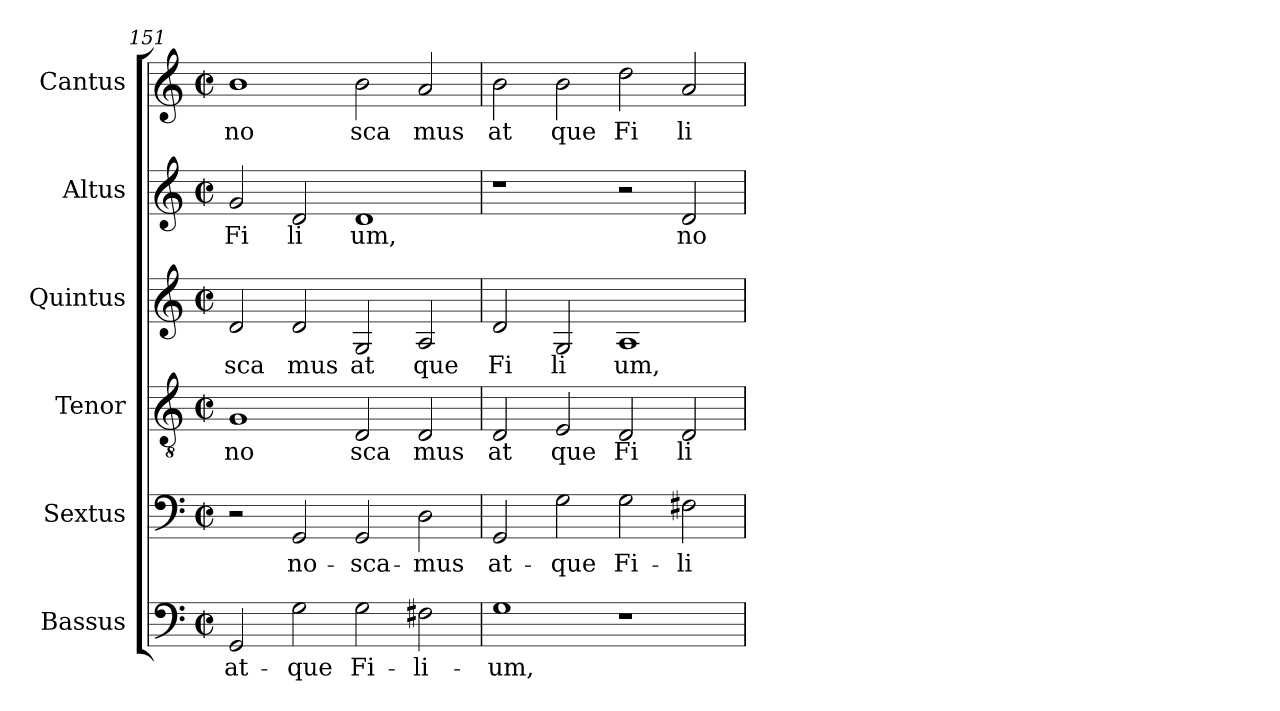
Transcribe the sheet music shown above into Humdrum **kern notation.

**kern	**text	**kern	**text	**kern	**text	**kern	**text	**kern	**text	**kern	**text
*part6	*part6	*part5	*part5	*part4	*part4	*part3	*part3	*part2	*part2	*part1	*part1
*staff6	*staff6	*staff5	*staff5	*staff4	*staff4	*staff3	*staff3	*staff2	*staff2	*staff1	*staff1
*I"Bassus	*	*I"Sextus	*	*I"Tenor	*	*I"Quintus	*	*I"Altus	*	*I"Cantus	*
*I'Bassus	*	*I'Sextus	*	*I'Tenor	*	*I'Quintus	*	*I'Altus	*	*I'Cantus	*
*clefF4	*	*clefF4	*	*clefGv2	*	*clefG2	*	*clefG2	*	*clefG2	*
*k[]	*	*k[]	*	*k[]	*	*k[]	*	*k[]	*	*k[]	*
*C:	*	*C:	*	*C:	*	*C:	*	*C:	*	*C:	*
*M2/2	*	*M2/2	*	*M2/2	*	*M2/2	*	*M2/2	*	*M2/2	*
*met(c|)	*	*met(c|)	*	*met(c|)	*	*met(c|)	*	*met(c|)	*	*met(c|)	*
=151	=151	=151	=151	=151	=151	=151	=151	=151	=151	=151	=151
!	!LO:LY:b:cj	!	!	!	!LO:LY:b:cj	!	!LO:LY:b:cj	!	!LO:LY:b:cj	!	!LO:LY:b:cj
2GG/	at-	2r	.	1G	no	2d/	sca	2g/	Fi	1b	no
!	!LO:LY:b:cj	!	!LO:LY:b:cj	!	!	!	!LO:LY:b:cj	!	!LO:LY:b:cj	!	!
2G\	-que	2GG/	no-	.	.	2d/	mus	2d/	li	.	.
!	!LO:LY:b:cj	!	!LO:LY:b:cj	!	!LO:LY:b:cj	!	!LO:LY:b:cj	!	!LO:LY:b:cj	!	!LO:LY:b:cj
2G\	Fi-	2GG/	-sca-	2D/	sca	2G/	at	1d	um,	2b\	sca
!	!LO:LY:b:cj	!	!LO:LY:b:cj	!	!LO:LY:b:cj	!	!LO:LY:b:cj	!	!	!	!LO:LY:b:cj
2F#\	-li-	2D\	-mus	2D/	mus	2A/	que	.	.	2a/	mus
=152	=152	=152	=152	=152	=152	=152	=152	=152	=152	=152	=152
!	!LO:LY:b:cj	!	!LO:LY:b:cj	!	!LO:LY:b:cj	!	!LO:LY:b:cj	!	!	!	!LO:LY:b:cj
1G	-um,	2GG/	at-	2D/	at	2d/	Fi	1r	.	2b\	at
!	!	!	!LO:LY:b:cj	!	!LO:LY:b:cj	!	!LO:LY:b:cj	!	!	!	!LO:LY:b:cj
.	.	2G\	-que	2E/	que	2G/	li	.	.	2b\	que
!	!	!	!LO:LY:b:cj	!	!LO:LY:b:cj	!	!LO:LY:b:cj	!	!	!	!LO:LY:b:cj
1r	.	2G\	Fi-	2D/	Fi	1A	um,	2r	.	2dd\	Fi
!	!	!	!LO:LY:b:cj	!	!LO:LY:b:cj	!	!	!	!LO:LY:b:cj	!	!LO:LY:b:cj
.	.	2F#\	-li-	2D/	li	.	.	2d/	no	2a/	li
=	=	=	=	=	=	=	=	=	=	=	=
*-	*-	*-	*-	*-	*-	*-	*-	*-	*-	*-	*-
